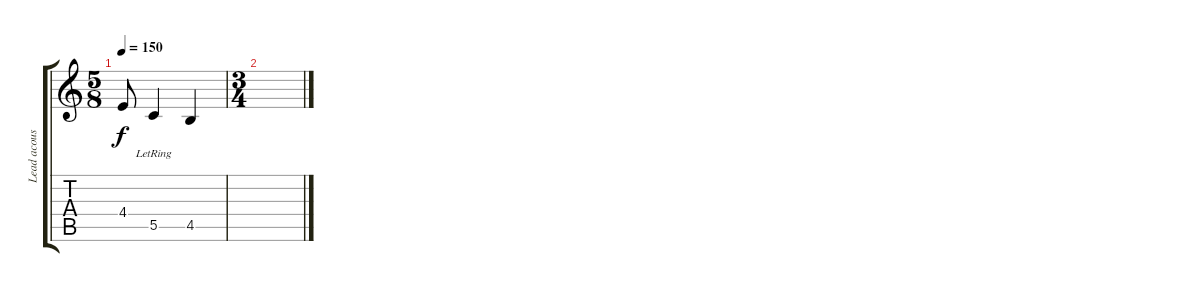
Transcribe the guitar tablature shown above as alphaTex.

\track ("Lead acoustic" "Lead acous") {instrument acousticguitarsteel}
\staff {score tabs}
\tuning (D4 A3 F3 C3 G2 D2) {hide}
\ts (5 8)
\tempo 150
\clef g2
\ks c
4.4{t}.8{dy f} 5.5{lr}.4 4.5.4 |
\ts (3 4)
